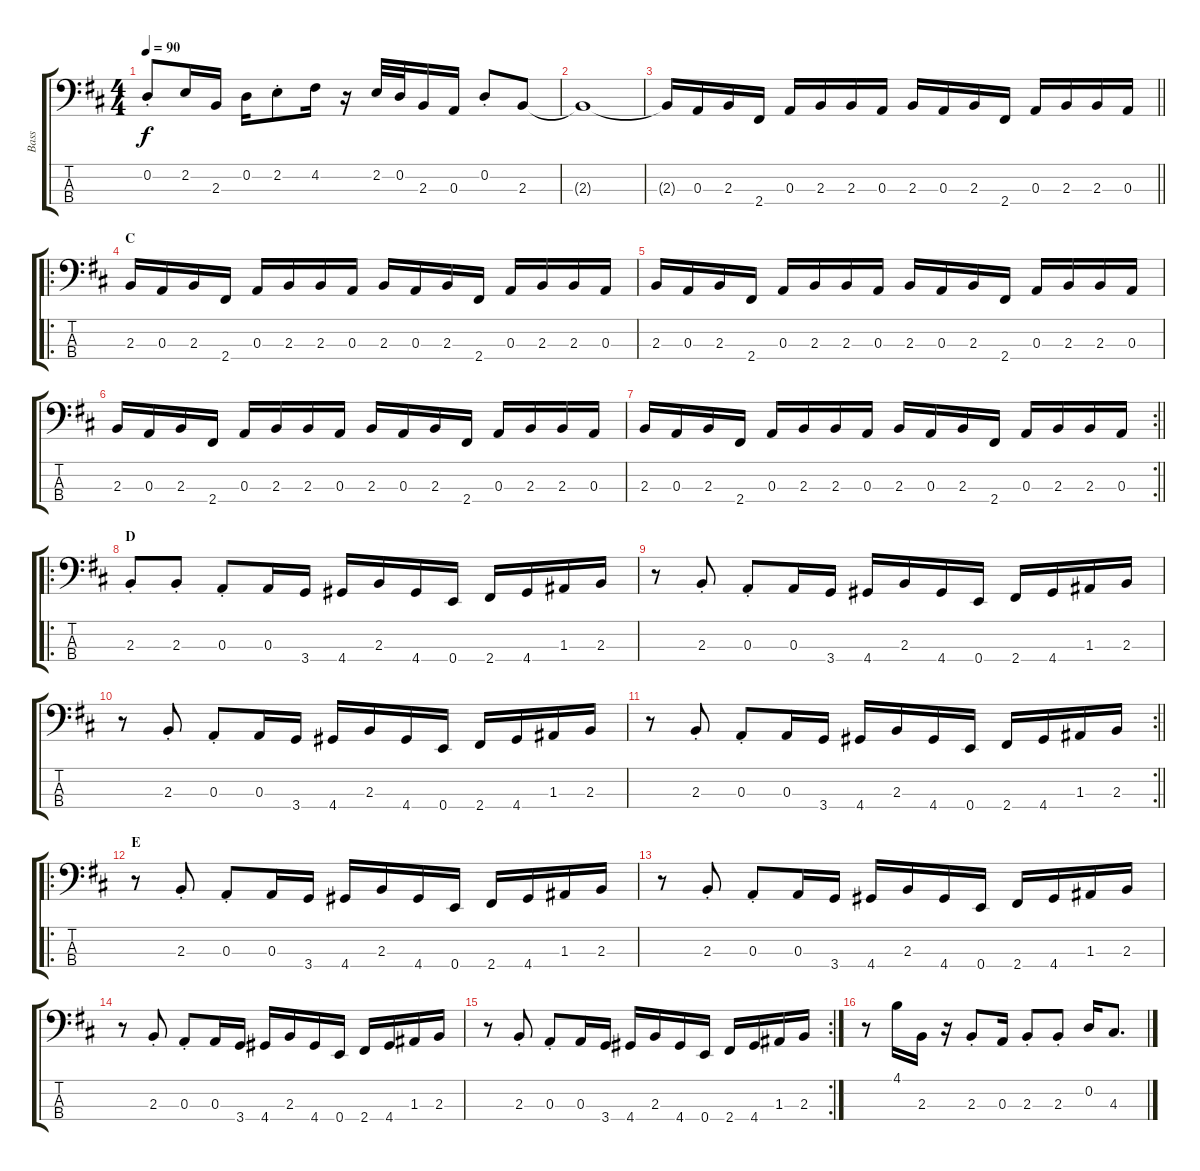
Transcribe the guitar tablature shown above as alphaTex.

\track ("Bass" "Bass") {instrument acousticbass}
\staff {score tabs}
\tuning (G2 D2 A1 E1) {hide}
\ts (4 4)
\tempo 90
\clef f4
\ks d
0.2{st}.8{dy f} 2.2.16 2.3.16 0.2.16 2.2{st}.8 4.2.16 r.16 2.2.32 0.2.32 2.3.16 0.3.16 0.2{st}.8 2.3.8 |
2.3{t}.1 |
\barLineRight lightlight
2.3{t}.16 0.3.16 2.3.16 2.4.16 0.3.16 2.3.16 2.3.16 0.3.16 2.3.16 0.3.16 2.3.16 2.4.16 0.3.16 2.3.16 2.3.16 0.3.16 |
\ro
\section ("" "C")
2.3.16 0.3.16 2.3.16 2.4.16 0.3.16 2.3.16 2.3.16 0.3.16 2.3.16 0.3.16 2.3.16 2.4.16 0.3.16 2.3.16 2.3.16 0.3.16 |
2.3.16 0.3.16 2.3.16 2.4.16 0.3.16 2.3.16 2.3.16 0.3.16 2.3.16 0.3.16 2.3.16 2.4.16 0.3.16 2.3.16 2.3.16 0.3.16 |
2.3.16 0.3.16 2.3.16 2.4.16 0.3.16 2.3.16 2.3.16 0.3.16 2.3.16 0.3.16 2.3.16 2.4.16 0.3.16 2.3.16 2.3.16 0.3.16 |
\rc 2
\barLineRight lightlight
2.3.16 0.3.16 2.3.16 2.4.16 0.3.16 2.3.16 2.3.16 0.3.16 2.3.16 0.3.16 2.3.16 2.4.16 0.3.16 2.3.16 2.3.16 0.3.16 |
\ro
\section ("" "D")
2.3{st}.8 2.3{st}.8 0.3{st}.8 0.3.16 3.4.16 4.4.16 2.3.16 4.4.16 0.4.16 2.4.16 4.4.16 1.3.16 2.3.16 |
r.8 2.3{st}.8 0.3{st}.8 0.3.16 3.4.16 4.4.16 2.3.16 4.4.16 0.4.16 2.4.16 4.4.16 1.3.16 2.3.16 |
r.8 2.3{st}.8 0.3{st}.8 0.3.16 3.4.16 4.4.16 2.3.16 4.4.16 0.4.16 2.4.16 4.4.16 1.3.16 2.3.16 |
\rc 2
\barLineRight lightlight
r.8 2.3{st}.8 0.3{st}.8 0.3.16 3.4.16 4.4.16 2.3.16 4.4.16 0.4.16 2.4.16 4.4.16 1.3.16 2.3.16 |
\ro
\section ("" "E")
r.8 2.3{st}.8 0.3{st}.8 0.3.16 3.4.16 4.4.16 2.3.16 4.4.16 0.4.16 2.4.16 4.4.16 1.3.16 2.3.16 |
r.8 2.3{st}.8 0.3{st}.8 0.3.16 3.4.16 4.4.16 2.3.16 4.4.16 0.4.16 2.4.16 4.4.16 1.3.16 2.3.16 |
r.8 2.3{st}.8 0.3{st}.8 0.3.16 3.4.16 4.4.16 2.3.16 4.4.16 0.4.16 2.4.16 4.4.16 1.3.16 2.3.16 |
\rc 2
r.8 2.3{st}.8 0.3{st}.8 0.3.16 3.4.16 4.4.16 2.3.16 4.4.16 0.4.16 2.4.16 4.4.16 1.3.16 2.3.16 |
r.8 4.1.16 2.3.16 r.16 2.3{st}.8 0.3.16 2.3{st}.8 2.3{st}.8 0.2.16 4.3.8{d}
